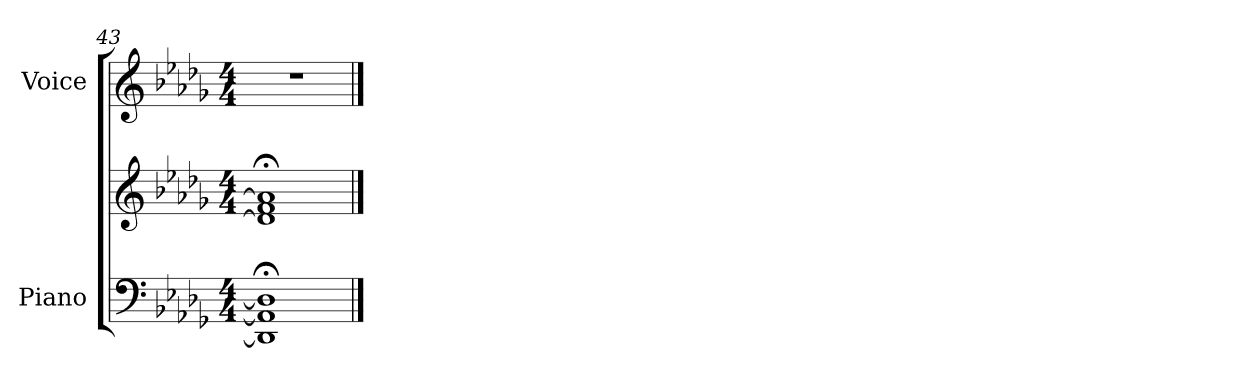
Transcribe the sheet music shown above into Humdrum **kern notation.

**kern	**kern	**kern
*part2	*part2	*part1
*staff3	*staff2	*staff1
*I"Piano	*	*I"Voice
*I'Pno.	*	*I'Voice
*clefF4	*clefG2	*clefG2
*k[b-e-a-d-g-]	*k[b-e-a-d-g-]	*k[b-e-a-d-g-]
*D-:	*D-:	*D-:
*M4/4	*M4/4	*M4/4
=43	=43	=43
*	*^	*
*	*	*^	*
1DD-i]; 1AA-i]; 1D-i];	1f;i	1d-i] 1a-i]	1ryy	1r
*	*v	*v	*v	*
==	==	==
*-	*-	*-
